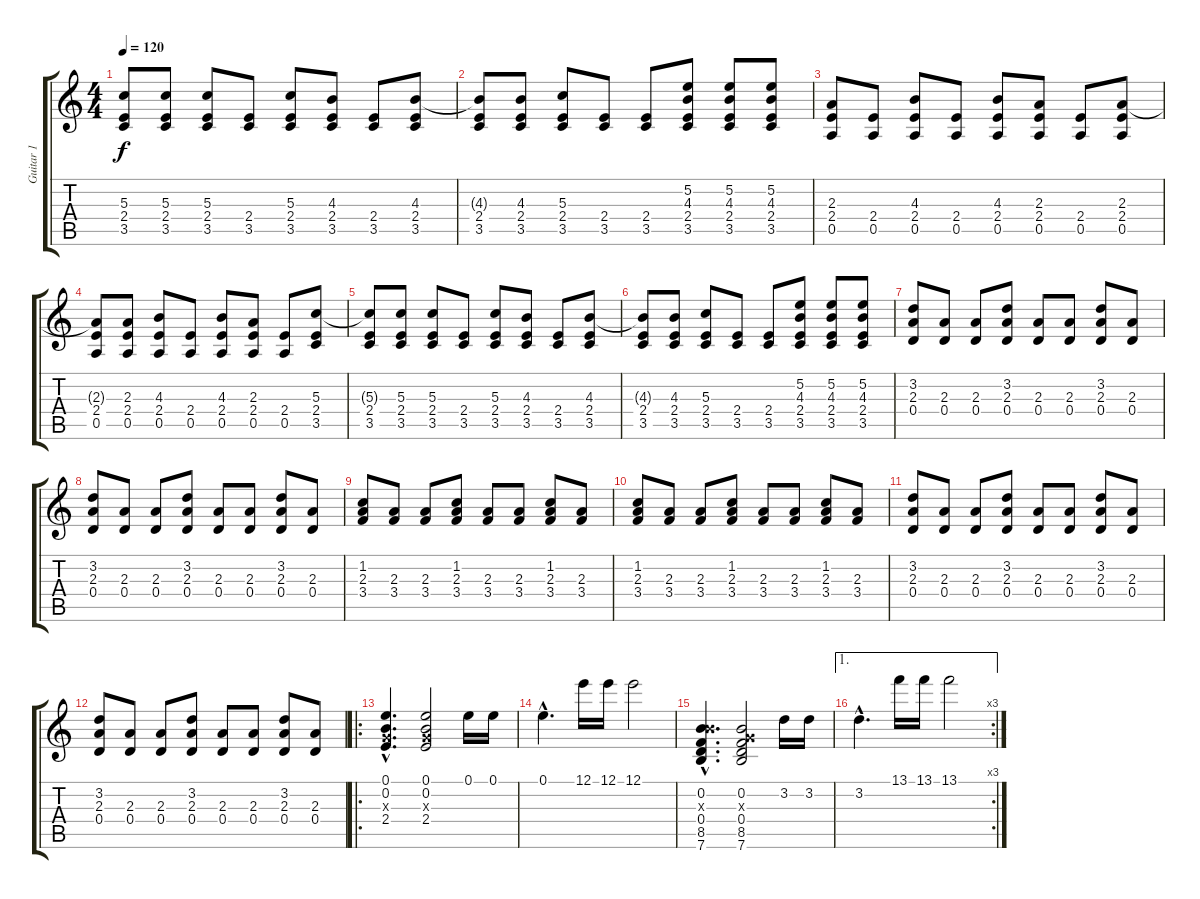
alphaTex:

\track ("Guitar 1" "Guitar 1") {instrument distortionguitar}
\staff {score tabs}
\tuning (E4 B3 G3 D3 A2 E2) {hide}
\ts (4 4)
\tempo 120
\clef g2
\ks c
(5.3{t} 2.4 3.5).8{dy f} (5.3 2.4 3.5).8 (5.3 2.4 3.5).8 (2.4 3.5).8 (5.3 2.4 3.5).8 (4.3 2.4 3.5).8 (2.4 3.5).8 (4.3 2.4 3.5).8 |
(4.3{t} 2.4 3.5).8 (4.3 2.4 3.5).8 (5.3 2.4 3.5).8 (2.4 3.5).8 (2.4 3.5).8 (5.2 4.3 2.4 3.5).8 (5.2 4.3 2.4 3.5).8 (5.2 4.3 2.4 3.5).8 |
(2.3 2.4 0.5).8 (2.4 0.5).8 (4.3 2.4 0.5).8 (2.4 0.5).8 (4.3 2.4 0.5).8 (2.3 2.4 0.5).8 (2.4 0.5).8 (2.3 2.4 0.5).8 |
(2.3{t} 2.4 0.5).8 (2.3 2.4 0.5).8 (4.3 2.4 0.5).8 (2.4 0.5).8 (4.3 2.4 0.5).8 (2.3 2.4 0.5).8 (2.4 0.5).8 (5.3 2.4 3.5).8 |
(5.3{t} 2.4 3.5).8 (5.3 2.4 3.5).8 (5.3 2.4 3.5).8 (2.4 3.5).8 (5.3 2.4 3.5).8 (4.3 2.4 3.5).8 (2.4 3.5).8 (4.3 2.4 3.5).8 |
(4.3{t} 2.4 3.5).8 (4.3 2.4 3.5).8 (5.3 2.4 3.5).8 (2.4 3.5).8 (2.4 3.5).8 (5.2 4.3 2.4 3.5).8 (5.2 4.3 2.4 3.5).8 (5.2 4.3 2.4 3.5).8 |
(3.2 2.3 0.4).8 (2.3 0.4).8 (2.3 0.4).8 (3.2 2.3 0.4).8 (2.3 0.4).8 (2.3 0.4).8 (3.2 2.3 0.4).8 (2.3 0.4).8 |
(3.2 2.3 0.4).8 (2.3 0.4).8 (2.3 0.4).8 (3.2 2.3 0.4).8 (2.3 0.4).8 (2.3 0.4).8 (3.2 2.3 0.4).8 (2.3 0.4).8 |
(1.2 2.3 3.4).8 (2.3 3.4).8 (2.3 3.4).8 (1.2 2.3 3.4).8 (2.3 3.4).8 (2.3 3.4).8 (1.2 2.3 3.4).8 (2.3 3.4).8 |
(1.2 2.3 3.4).8 (2.3 3.4).8 (2.3 3.4).8 (1.2 2.3 3.4).8 (2.3 3.4).8 (2.3 3.4).8 (1.2 2.3 3.4).8 (2.3 3.4).8 |
(3.2 2.3 0.4).8 (2.3 0.4).8 (2.3 0.4).8 (3.2 2.3 0.4).8 (2.3 0.4).8 (2.3 0.4).8 (3.2 2.3 0.4).8 (2.3 0.4).8 |
(3.2 2.3 0.4).8 (2.3 0.4).8 (2.3 0.4).8 (3.2 2.3 0.4).8 (2.3 0.4).8 (2.3 0.4).8 (3.2 2.3 0.4).8 (2.3 0.4).8 |
\ro
(0.1{hac} 0.2{hac} 0.3{hac x} 2.4{hac}).4{d} (0.1 0.2 0.3{x} 2.4).2 0.1.16 0.1.16 |
0.1{hac}.4{d} 12.1.16 12.1.16 12.1.2 |
(0.2{hac} 4.3{hac x} 0.4{hac} 8.5{hac} 7.6{hac}).4{d} (0.2 0.3{x} 0.4 8.5 7.6).2 3.2.16 3.2.16 |
\ae 1
\rc 3
3.2{hac}.4{d} 13.1.16 13.1.16 13.1.2
